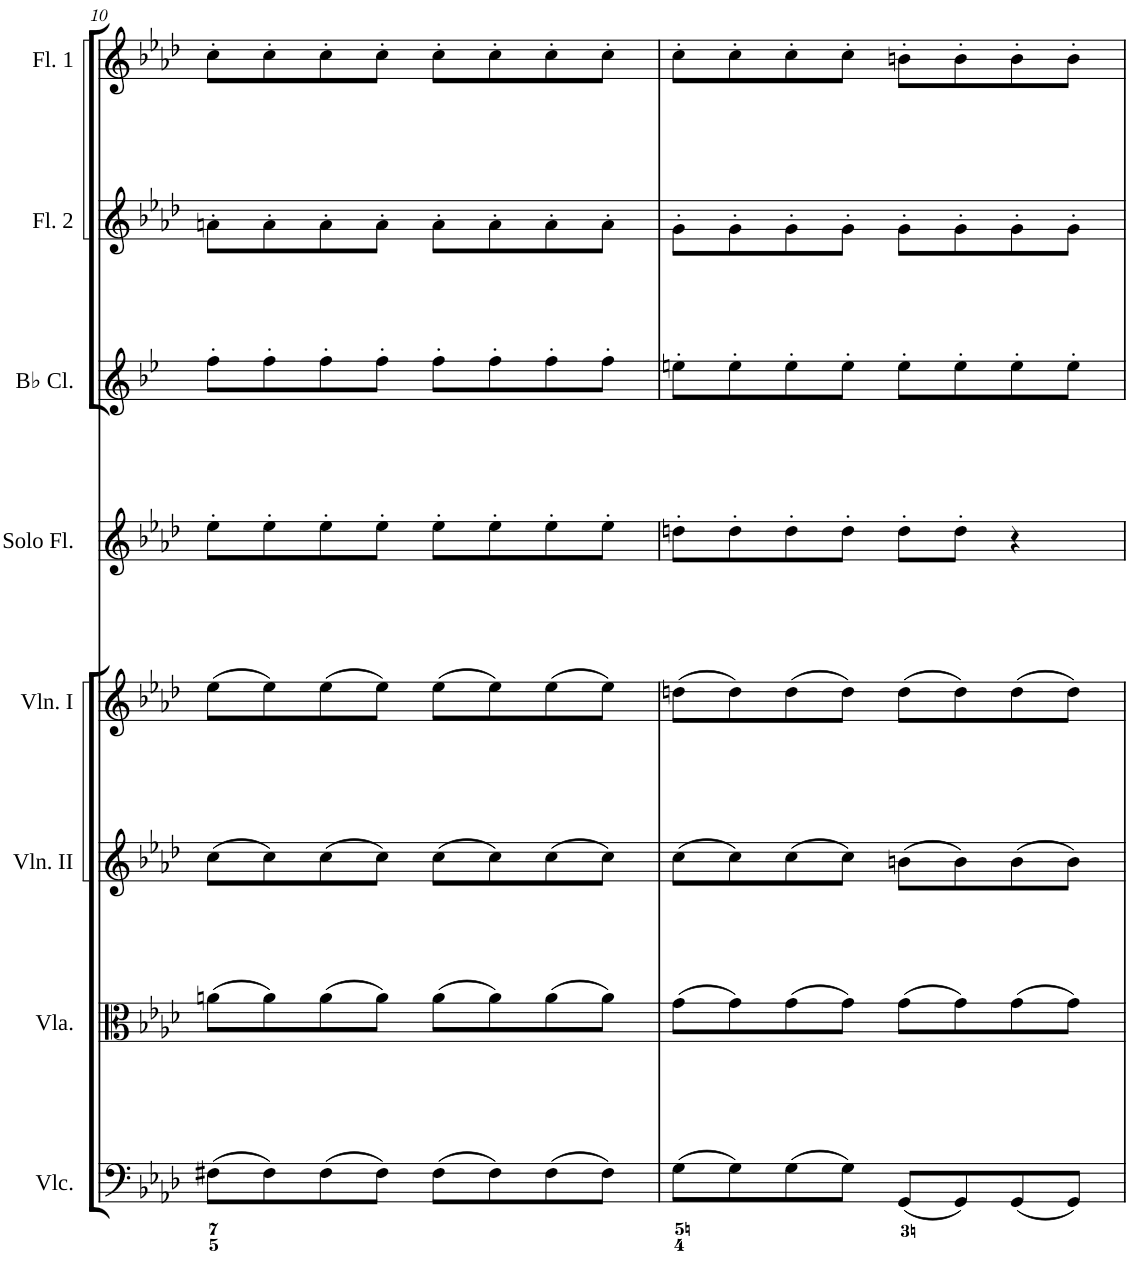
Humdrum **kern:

**kern	**kern	**kern	**kern	**kern	**kern	**kern	**kern
*part8	*part7	*part6	*part5	*part4	*part3	*part2	*part1
*staff8	*staff7	*staff6	*staff5	*staff4	*staff3	*staff2	*staff1
*I"Violoncello	*I"Viola	*I"Violin II	*I"Violin I	*I"Solo Flute	*I"Bb Clarinet	*I"Flute 2	*I"Flute 1
*I'Vlc.	*I'Vla.	*I'Vln. II	*I'Vln. I	*I'Solo Fl.	*I'Bb Cl.	*I'Fl. 2	*I'Fl. 1
!!LO:PB:g=z
*clefF4	*clefC3	*clefG2	*clefG2	*clefG2	*clefG2	*clefG2	*clefG2
*	*	*	*	*	*Trd1c2	*	*
*k[b-e-a-d-]	*k[b-e-a-d-]	*k[b-e-a-d-]	*k[b-e-a-d-]	*k[b-e-a-d-]	*k[b-e-]	*k[b-e-a-d-]	*k[b-e-a-d-]
*M4/4	*M4/4	*M4/4	*M4/4	*M4/4	*M4/4	*M4/4	*M4/4
*met(c)	*met(c)	*met(c)	*met(c)	*met(c)	*met(c)	*met(c)	*met(c)
=10	=10	=10	=10	=10	=10	=10	=10
(8F#X\L	(8an\L	(8cc\L	(8ee-\L	8ee-'\L	8ff'\L	8an'\L	8cc'\L
8F#\)	8a\)	8cc\)	8ee-\)	8ee-'\	8ff'\	8a'\	8cc'\
(8F#\	(8a\	(8cc\	(8ee-\	8ee-'\	8ff'\	8a'\	8cc'\
8F#\J)	8a\J)	8cc\J)	8ee-\J)	8ee-'\J	8ff'\J	8a'\J	8cc'\J
(8F#\L	(8a\L	(8cc\L	(8ee-\L	8ee-'\L	8ff'\L	8a'\L	8cc'\L
8F#\)	8a\)	8cc\)	8ee-\)	8ee-'\	8ff'\	8a'\	8cc'\
(8F#\	(8a\	(8cc\	(8ee-\	8ee-'\	8ff'\	8a'\	8cc'\
8F#\J)	8a\J)	8cc\J)	8ee-\J)	8ee-'\J	8ff'\J	8a'\J	8cc'\J
=11	=11	=11	=11	=11	=11	=11	=11
(8G\L	(8g\L	(8cc\L	(8ddn\L	8ddn'\L	8een'\L	8g'\L	8cc'\L
8G\)	8g\)	8cc\)	8dd\)	8dd'\	8ee'\	8g'\	8cc'\
(8G\	(8g\	(8cc\	(8dd\	8dd'\	8ee'\	8g'\	8cc'\
8G\J)	8g\J)	8cc\J)	8dd\J)	8dd'\J	8ee'\J	8g'\J	8cc'\J
(8GG/L	(8g\L	(8bn\L	(8dd\L	8dd'\L	8ee'\L	8g'\L	8bn'\L
8GG/)	8g\)	8b\)	8dd\)	8dd'\J	8ee'\	8g'\	8b'\
(8GG/	(8g\	(8b\	(8dd\	4r	8ee'\	8g'\	8b'\
8GG/J)	8g\J)	8b\J)	8dd\J)	.	8ee'\J	8g'\J	8b'\J
=	=	=	=	=	=	=	=
*-	*-	*-	*-	*-	*-	*-	*-
